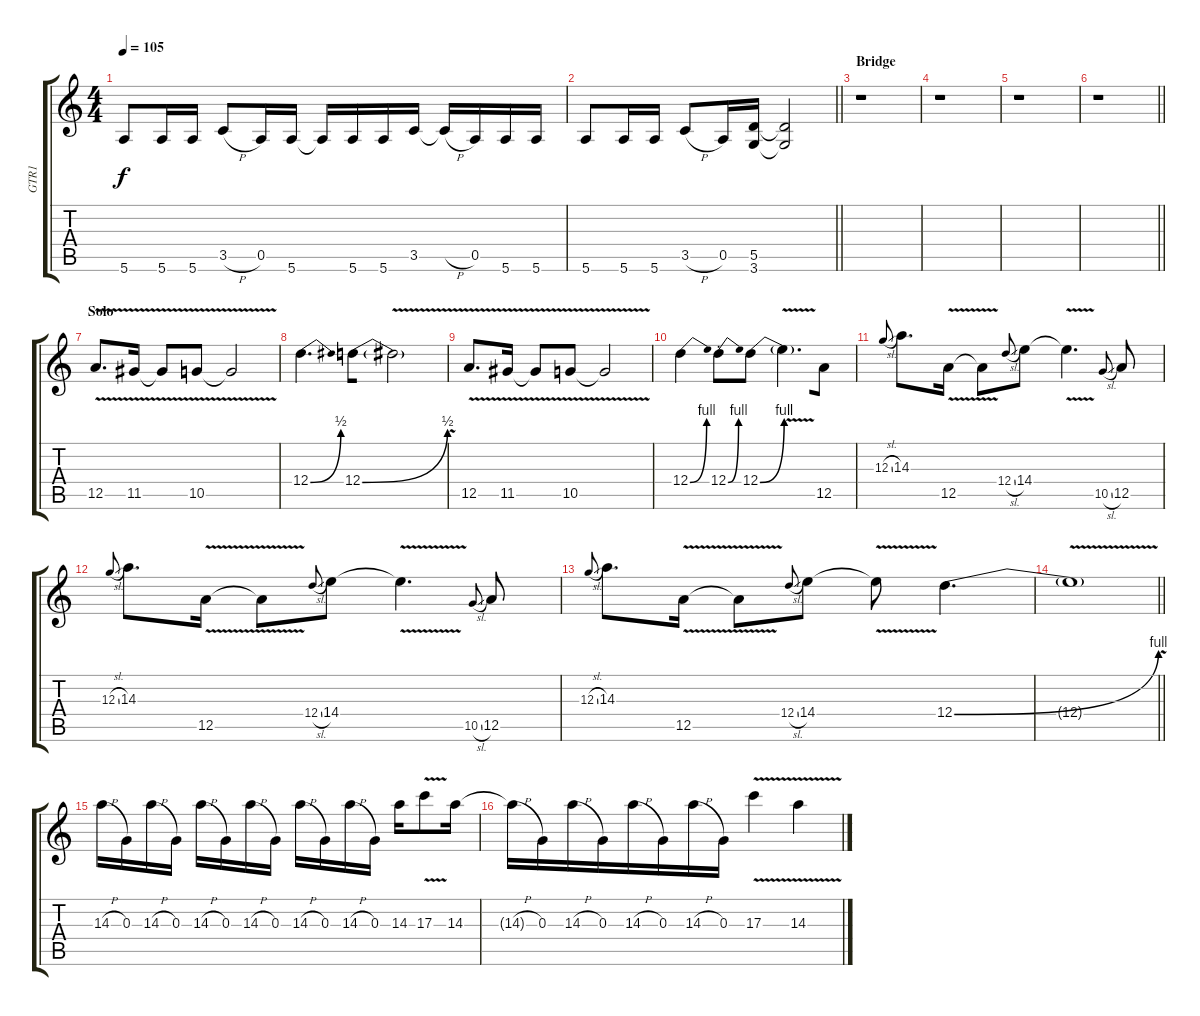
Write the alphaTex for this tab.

\track ("GTR1" "GTR1") {instrument overdrivenguitar}
\staff {score tabs}
\tuning (E4 B3 G3 D3 A2 E2) {hide}
\ts (4 4)
\tempo 105
\clef g2
\ks c
5.6.8{dy f} 5.6.16 5.6.16 3.5{h}.8 0.5.16 5.6.16 5.6{t}.16 5.6.16 5.6.16 3.5.16 3.5{h t}.16 0.5.16 5.6.16 5.6.16 |
\barLineRight lightlight
5.6.8 5.6.16 5.6.16 3.5{h}.8 0.5.16 (5.5 3.6).16 (5.5{t} 3.6{t}).2 |
\section ("" "Bridge")
r.1 |
r.1 |
r.1 |
\barLineRight lightlight
r.1 |
\section ("" "Solo")
12.5{v}.8{d} 11.5{v}.16 11.5{t}.8 10.5{v}.8 10.5{t}.2 |
12.4{be (bend 0 0 60 2)}.4{d} 12.4{be (bend 0 0 60 2)}.8{beam merge} 12.4{v t}.2 |
12.5{v}.8{d} 11.5{v}.16 11.5{t}.8 10.5{v}.8 10.5{t}.2 |
12.4{be (bend 0 0 60 4)}.4 12.4{be (bend 0 0 60 4) st}.8 12.4{be (bend 0 0 60 4)}.8 12.4{v t}.4{d beam merge} 12.5.8 |
12.3{sl}.8{gr onbeat} 14.3.8{d} 12.5{v}.16 12.5{t}.8 12.4{sl}.8{gr onbeat beam merge} 14.4.8 14.4{v t}.4{d} 10.5{sl}.8{gr onbeat} 12.5.8 |
12.3{sl}.8{gr onbeat} 14.3.8{d} 12.5{v}.16 12.5{t}.8 12.4{sl}.8{gr onbeat beam merge} 14.4.8 14.4{v t}.4{d} 10.5{sl}.8{gr onbeat} 12.5.8 |
12.3{sl}.8{gr onbeat} 14.3.8{d} 12.5{v}.16 12.5{t}.8 12.4{sl}.8{gr onbeat beam merge} 14.4.8 14.4{v t}.8 12.4{be (bend 0 0 60 4)}.4{d} |
\barLineRight lightlight
12.4{v t}.1 |
14.3{h}.16{beam merge} 0.3.16 14.3{h}.16{beam merge} 0.3.16 14.3{h}.16{beam merge} 0.3.16 14.3{h}.16{beam merge} 0.3.16 14.3{h}.16{beam merge} 0.3.16 14.3{h}.16{beam merge} 0.3.16 14.3.16 17.3{v}.8 14.3.16 |
14.3{h t}.16 0.3.16{beam merge} 14.3{h}.16 0.3.16{beam merge} 14.3{h}.16 0.3.16{beam merge} 14.3{h}.16 0.3.16 17.3{v}.4 14.3{v}.4
